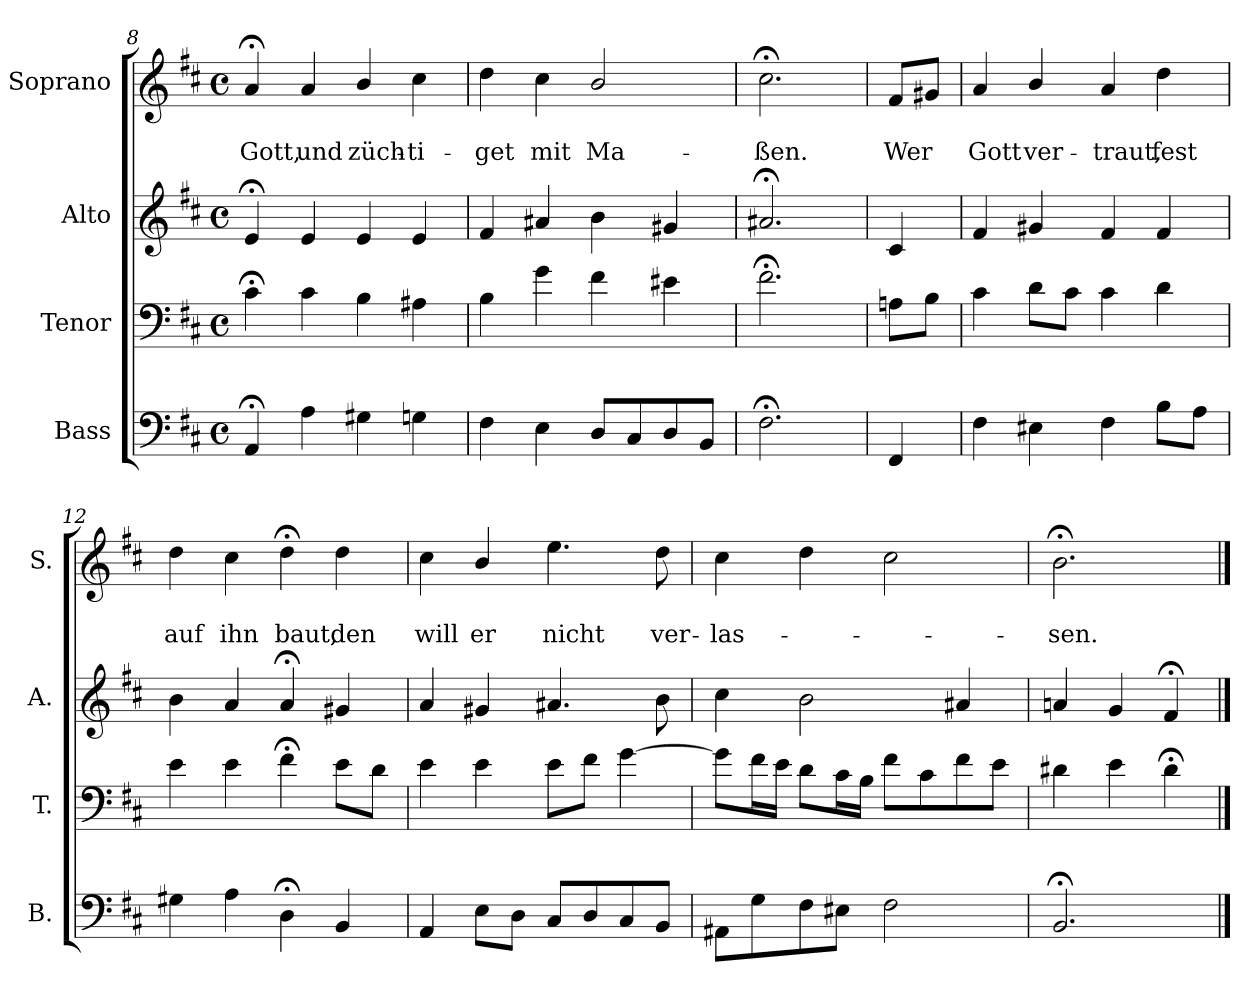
**kern	**kern	**kern	**kern	**text	**text
*part4	*part3	*part2	*part1	*part1	*part1
*staff4	*staff3	*staff2	*staff1	*staff1	*staff1
*I"Bass	*I"Tenor	*I"Alto	*I"Soprano	*	*
*I'B.	*I'T.	*I'A.	*I'S.	*	*
*clefF4	*clefF4	*clefG2	*clefG2	*	*
*k[f#c#]	*k[f#c#]	*k[f#c#]	*k[f#c#]	*	*
*b:	*b:	*b:	*b:	*	*
*M4/4	*M4/4	*M4/4	*M4/4	*	*
*met(c)	*met(c)	*met(c)	*met(c)	*	*
=8	=8	=8	=8	=8	=8
4AA;</	4c#;<\	4e;</	4a;</	.	Gott,
4A\	4c#\	4e/	4a/	.	und
4G#X\	4B\	4e/	4b/	.	züch-
4Gn\	4A#X\	4e/	4cc#\	.	-ti-
=9	=9	=9	=9	=9	=9
4F#\	4B\	4f#/	4dd\	.	-get
4E\	4g\	4a#X/	4cc#\	.	mit
8D/L	4f#\	4b\	2b/	.	Ma-
8C#/	.	.	.	.	.
8D/	4e#X\	4g#X/	.	.	.
8BB/J	.	.	.	.	.
=10	=10	=10	=10	=10	=10
2.F#;<\	2.f#;<\	2.a#X;</	2.cc#;<\	.	-ßen.
!!LO:PB:g=z
=10a	=10a	=10a	=10a	=10a	=10a
4FF#/	8An\L	4c#/	8f#/L	.	Wer
.	8B\J	.	8g#X/J	.	.
=11	=11	=11	=11	=11	=11
4F#\	4c#\	4f#/	4a/	.	Gott
4E#X\	8d\L	4g#X/	4b/	.	ver-
.	8c#\J	.	.	.	.
4F#\	4c#\	4f#/	4a/	.	-traut,
8B\L	4d\	4f#/	4dd\	.	fest
8A\J	.	.	.	.	.
=12	=12	=12	=12	=12	=12
4G#X\	4e\	4b\	4dd\	.	auf
4A\	4e\	4a/	4cc#\	.	ihn
4D;<\	4f#;<\	4a;</	4dd;<\	.	baut,
4BB/	8e\L	4g#X/	4dd\	.	den
.	8d\J	.	.	.	.
=13	=13	=13	=13	=13	=13
4AA/	4e\	4a/	4cc#\	.	will
8E\L	4e\	4g#X/	4b/	.	er
8D\J	.	.	.	.	.
8C#/L	8e\L	4.a#X/	4.ee\	.	nicht
8D/	8f#\J	.	.	.	.
8C#/	[4g\	.	.	.	.
8BB/J	.	8b\	8dd\	.	ver-
=14	=14	=14	=14	=14	=14
8AA#X\L	8g\L]	4cc#\	4cc#\	.	-las-
8G\	16f#\L	.	.	.	.
.	16e\JJ	.	.	.	.
8F#\	8d\L	2b\	4dd\	.	.
8E#X\J	16c#\L	.	.	.	.
.	16B\JJ	.	.	.	.
2F#\	8f#\L	.	2cc#\	.	.
.	8c#\	.	.	.	.
.	8f#\	4a#X/	.	.	.
.	8e\J	.	.	.	.
=15	=15	=15	=15	=15	=15
2.BB;</	4d#X\	4an/	2.b;<\	.	-sen.
.	4e\	4g/	.	.	.
.	4d#;<\	4f#;</	.	.	.
==	==	==	==	==	==
*-	*-	*-	*-	*-	*-
